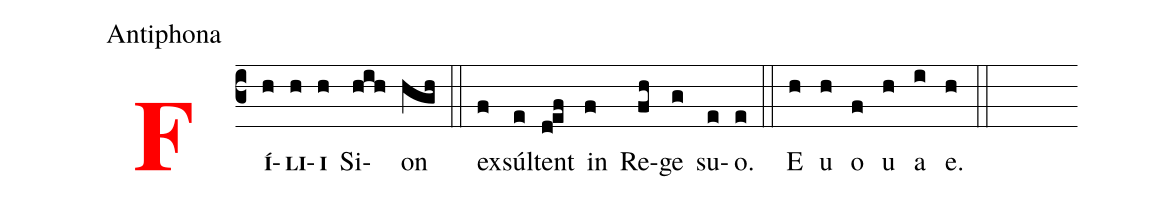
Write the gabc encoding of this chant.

office-part: Antiphona;
%%
<v>\bf\textcolor{red}{F}</v><v>\bf\scriptsize{Í}</v>(c3h)<v>\bf\scriptsize{LI}</v>(h)<v>\bf\scriptsize{I}</v>(h) Si(hih)on(hgh) (::)

ex(f)súl(e)tent(d!ef) in(f) Re(fh)ge(g) su(e)o.(e) (::) E(h) u(h) o(f) u(h) a(i) e.(h) (::)
